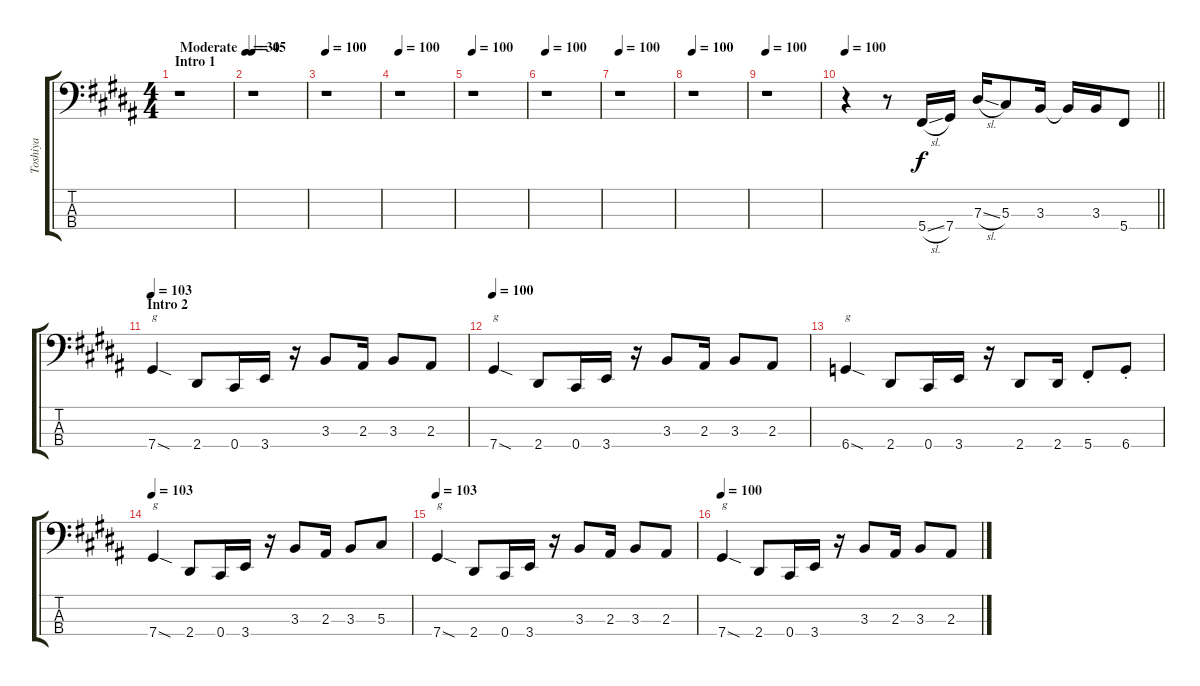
\track ("Toshiya" "Toshiya") {instrument electricbasspick}
\staff {score tabs}
\tuning (Gb2 Db2 Ab1 Db1) {hide}
\ts (4 4)
\section ("" "Intro 1")
\tempo (30 "Moderate")
\clef f4
\ks g#minor
r.1{dy f instrument electricbasspick} |
\tempo 45
r.1 |
\tempo 103
\tempo 100
r.1 |
\tempo 100
r.1 |
\tempo 100
r.1 |
\tempo 100
r.1 |
\tempo 100
r.1 |
\tempo 100
r.1 |
\tempo 100
r.1 |
\tempo 100
\barLineRight lightlight
r.4 r.8 5.4{sl}.16 7.4.16 7.3{sl}.16 5.3.8 3.3.16 3.3{t}.16 3.3.16 5.4.8 |
\section ("" "Intro 2")
\tempo 103
7.4{sod}.4{txt "g"} 2.4.8 0.4.16 3.4.16 r.16 3.3.8 2.3.16 3.3.8 2.3.8 |
\tempo 100
7.4{sod}.4{txt "g"} 2.4.8 0.4.16 3.4.16 r.16 3.3.8 2.3.16 3.3.8 2.3.8 |
6.4{sod}.4{txt "g"} 2.4.8 0.4.16 3.4.16 r.16 2.4.8 2.4.16 5.4{st}.8 6.4{st}.8 |
\tempo 103
7.4{sod}.4{txt "g"} 2.4.8 0.4.16 3.4.16 r.16 3.3.8 2.3.16 3.3.8 5.3.8 |
\tempo 103
7.4{sod}.4{txt "g"} 2.4.8 0.4.16 3.4.16 r.16 3.3.8 2.3.16 3.3.8 2.3.8 |
\tempo 100
7.4{sod}.4{txt "g"} 2.4.8 0.4.16 3.4.16 r.16 3.3.8 2.3.16 3.3.8 2.3.8
